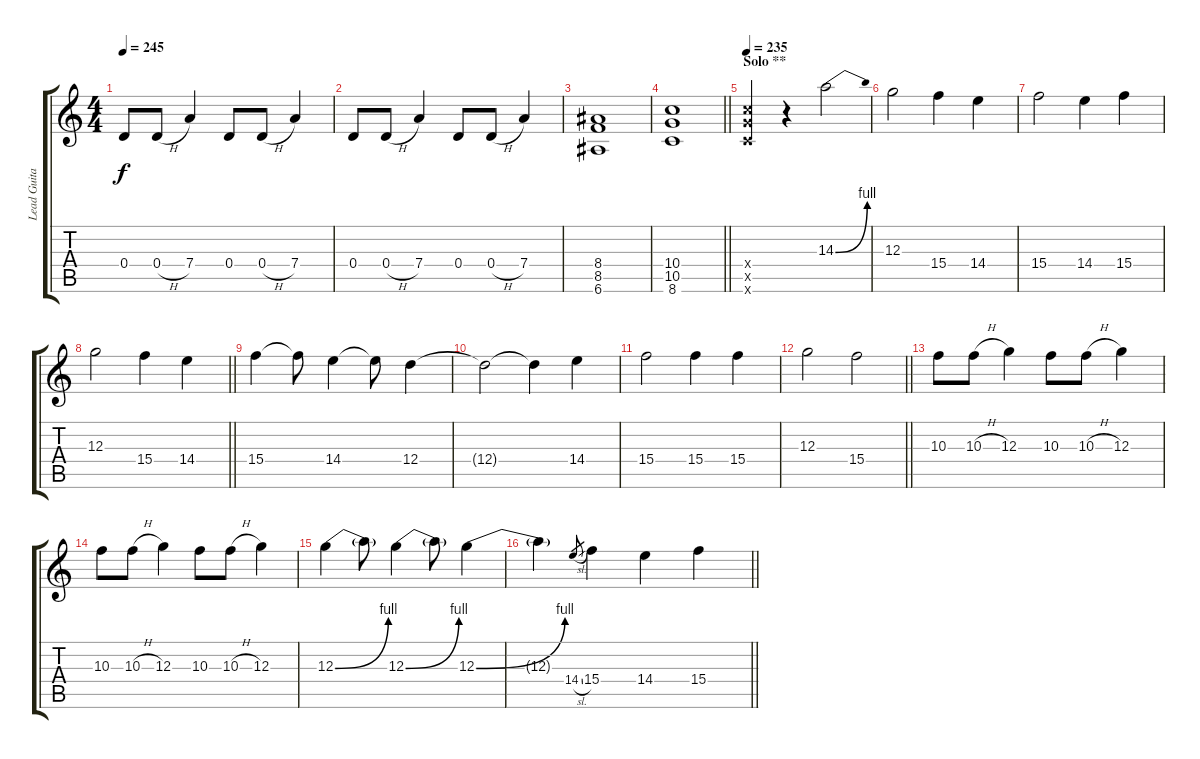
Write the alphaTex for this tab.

\track ("Lead Guitar - Boby Cool" "Lead Guita") {instrument overdrivenguitar}
\staff {score tabs}
\tuning (E4 B3 G3 D3 A2 E2) {hide}
\ts (4 4)
\tempo 245
\clef g2
\ks c
0.4.8{dy f} 0.4{h}.8 7.4.4 0.4.8 0.4{h}.8 7.4.4 |
0.4.8 0.4{h}.8 7.4.4 0.4.8 0.4{h}.8 7.4.4 |
(8.4 8.5 6.6).1 |
\barLineRight lightlight
(10.4 10.5 8.6).1 |
\section ("" "Solo **")
\tempo 235
(10.4{x} 10.5{x} 8.6{x}).4 r.4 14.3{be (bend 0 0 60 4)}.2 |
12.3.2 15.4.4 14.4.4 |
15.4.2 14.4.4 15.4.4 |
\barLineRight lightlight
12.3.2 15.4.4 14.4.4 |
15.4.4 15.4{t}.8 14.4.4 14.4{t}.8 12.4.4 |
12.4{t}.2 12.4{t}.4 14.4.4 |
15.4.2 15.4.4 15.4.4 |
\barLineRight lightlight
12.3.2 15.4.2 |
10.3.8 10.3{h}.8 12.3.4 10.3.8 10.3{h}.8 12.3.4 |
10.3.8 10.3{h}.8 12.3.4 10.3.8 10.3{h}.8 12.3.4 |
12.3{be (bend 0 0 60 4)}.4 12.3{t}.8 12.3{be (bend 0 0 60 4)}.4 12.3{t}.8 12.3{be (bend 0 0 60 4)}.4 |
\barLineRight lightlight
12.3{t}.4 14.4{sl}.8{gr} 15.4.4 14.4.4 15.4.4
